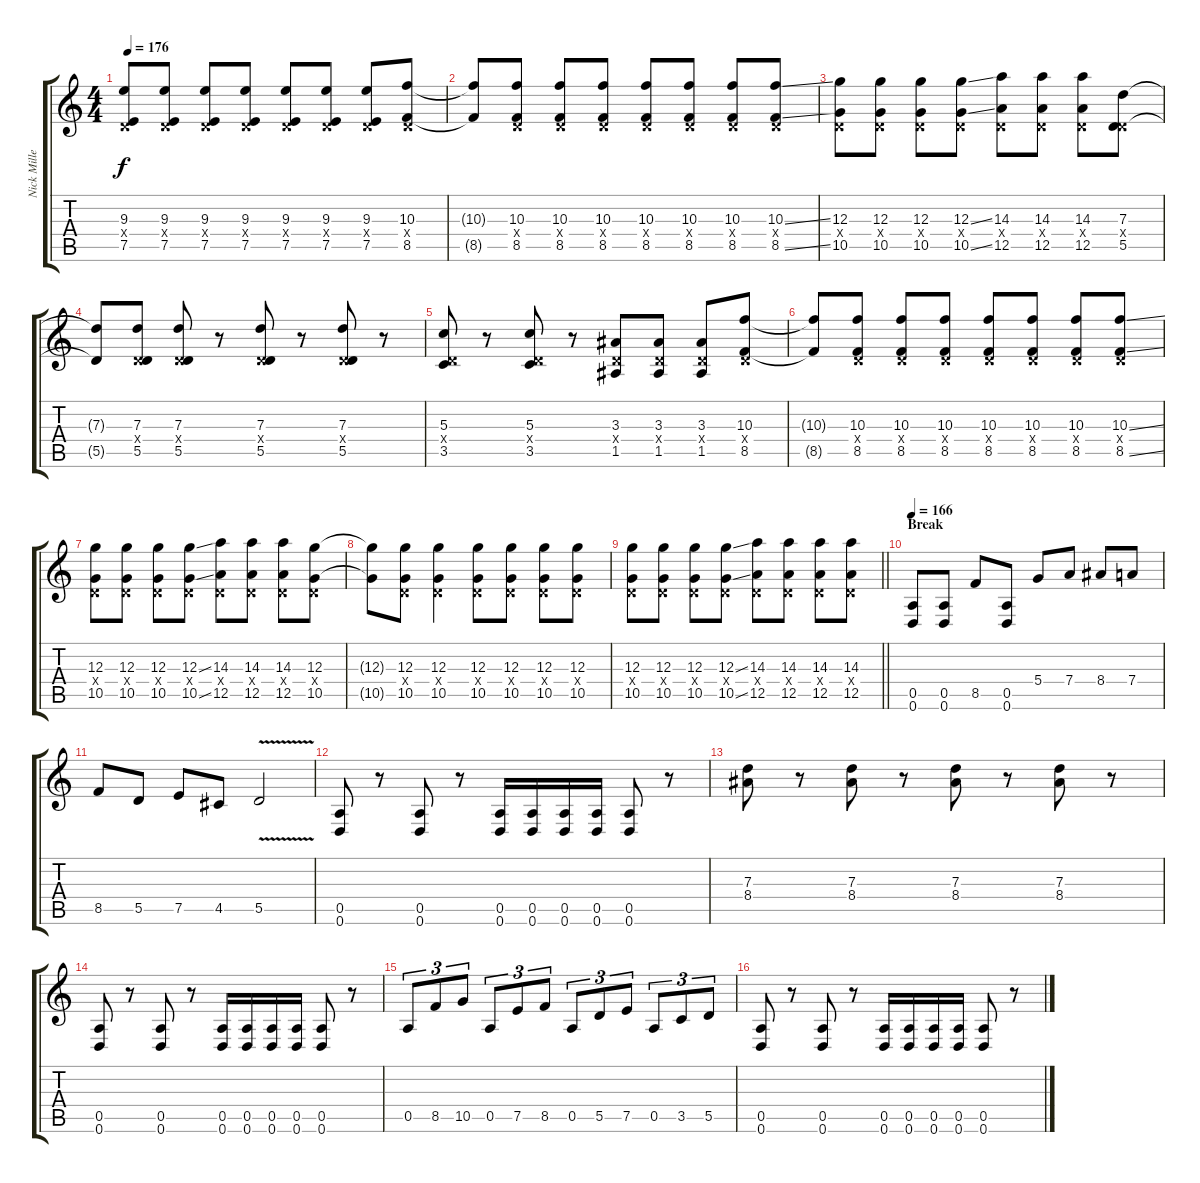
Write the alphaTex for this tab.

\track ("Nick Miller" "Nick Mille") {instrument distortionguitar}
\staff {score tabs}
\tuning (E4 B3 G3 D3 A2 D2) {hide}
\ts (4 4)
\tempo 176
\clef g2
\ks c
(9.3 0.4{x} 7.5).8{dy f} (9.3 0.4{x} 7.5).8 (9.3 0.4{x} 7.5).8 (9.3 0.4{x} 7.5).8 (9.3 0.4{x} 7.5).8 (9.3 0.4{x} 7.5).8 (9.3 0.4{x} 7.5).8 (10.3 0.4{x} 8.5).8 |
(10.3{t} 8.5{t}).8 (10.3 0.4{x} 8.5).8 (10.3 0.4{x} 8.5).8 (10.3 0.4{x} 8.5).8 (10.3 0.4{x} 8.5).8 (10.3 0.4{x} 8.5).8 (10.3 0.4{x} 8.5).8 (10.3{ss} 0.4{x} 8.5{ss}).8 |
(12.3 0.4{x} 10.5).8 (12.3 0.4{x} 10.5).8 (12.3 0.4{x} 10.5).8 (12.3{ss} 0.4{x} 10.5{ss}).8 (14.3 0.4{x} 12.5).8 (14.3 0.4{x} 12.5).8 (14.3 0.4{x} 12.5).8 (7.3 0.4{x} 5.5).8 |
(7.3{t} 5.5{t}).8 (7.3 0.4{x} 5.5).8 (7.3 0.4{x} 5.5).8 r.8 (7.3 0.4{x} 5.5).8 r.8 (7.3 0.4{x} 5.5).8 r.8 |
(5.3 0.4{x} 3.5).8 r.8 (5.3 0.4{x} 3.5).8 r.8 (3.3 0.4{x} 1.5).8 (3.3 0.4{x} 1.5).8 (3.3 0.4{x} 1.5).8 (10.3 0.4{x} 8.5).8 |
(10.3{t} 8.5{t}).8 (10.3 0.4{x} 8.5).8 (10.3 0.4{x} 8.5).8 (10.3 0.4{x} 8.5).8 (10.3 0.4{x} 8.5).8 (10.3 0.4{x} 8.5).8 (10.3 0.4{x} 8.5).8 (10.3{ss} 0.4{x} 8.5{ss}).8 |
(12.3 0.4{x} 10.5).8 (12.3 0.4{x} 10.5).8 (12.3 0.4{x} 10.5).8 (12.3{ss} 0.4{x} 10.5{ss}).8 (14.3 0.4{x} 12.5).8 (14.3 0.4{x} 12.5).8 (14.3 0.4{x} 12.5).8 (12.3 0.4{x} 10.5).8 |
(12.3{t} 10.5{t}).8 (12.3 0.4{x} 10.5).8 (12.3 0.4{x} 10.5).4 (12.3 0.4{x} 10.5).8 (12.3 0.4{x} 10.5).8 (12.3 0.4{x} 10.5).8 (12.3 0.4{x} 10.5).8 |
\barLineRight lightlight
(12.3 0.4{x} 10.5).8 (12.3 0.4{x} 10.5).8 (12.3 0.4{x} 10.5).8 (12.3{ss} 0.4{x} 10.5{ss}).8 (14.3 0.4{x} 12.5).8 (14.3 0.4{x} 12.5).8 (14.3 0.4{x} 12.5).8 (14.3 0.4{x} 12.5).8 |
\section ("" "Break")
\tempo 166
(0.5 0.6).8 (0.5 0.6).8 8.5.8 (0.5 0.6).8 5.4.8 7.4.8 8.4.8 7.4.8 |
8.5.8 5.5.8 7.5.8 4.5.8 5.5{v}.2 |
(0.5 0.6).8 r.8 (0.5 0.6).8 r.8 (0.5 0.6).16 (0.5 0.6).16 (0.5 0.6).16 (0.5 0.6).16 (0.5 0.6).8 r.8 |
(7.3 8.4).8 r.8 (7.3 8.4).8 r.8 (7.3 8.4).8 r.8 (7.3 8.4).8 r.8 |
(0.5 0.6).8 r.8 (0.5 0.6).8 r.8 (0.5 0.6).16 (0.5 0.6).16 (0.5 0.6).16 (0.5 0.6).16 (0.5 0.6).8 r.8 |
0.5.8{tu (3 2)} 8.5.8{tu (3 2)} 10.5.8{tu (3 2)} 0.5.8{tu (3 2)} 7.5.8{tu (3 2)} 8.5.8{tu (3 2)} 0.5.8{tu (3 2)} 5.5.8{tu (3 2)} 7.5.8{tu (3 2)} 0.5.8{tu (3 2)} 3.5.8{tu (3 2)} 5.5.8{tu (3 2)} |
(0.5 0.6).8 r.8 (0.5 0.6).8 r.8 (0.5 0.6).16 (0.5 0.6).16 (0.5 0.6).16 (0.5 0.6).16 (0.5 0.6).8 r.8
